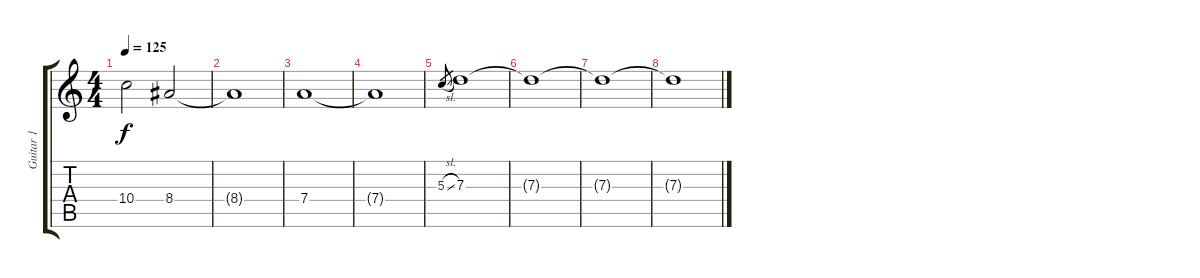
\track ("Guitar 1" "Guitar 1") {instrument distortionguitar}
\staff {score tabs}
\tuning (E4 B3 G3 D3 A2 E2) {hide}
\ts (4 4)
\tempo 125
\clef g2
\ks c
10.4.2{dy f} 8.4.2 |
8.4{t}.1 |
7.4.1 |
7.4{t}.1 |
5.3{sl}.8{gr} 7.3.1 |
7.3{t}.1 |
7.3{t}.1{volume 0} |
7.3{t}.1
